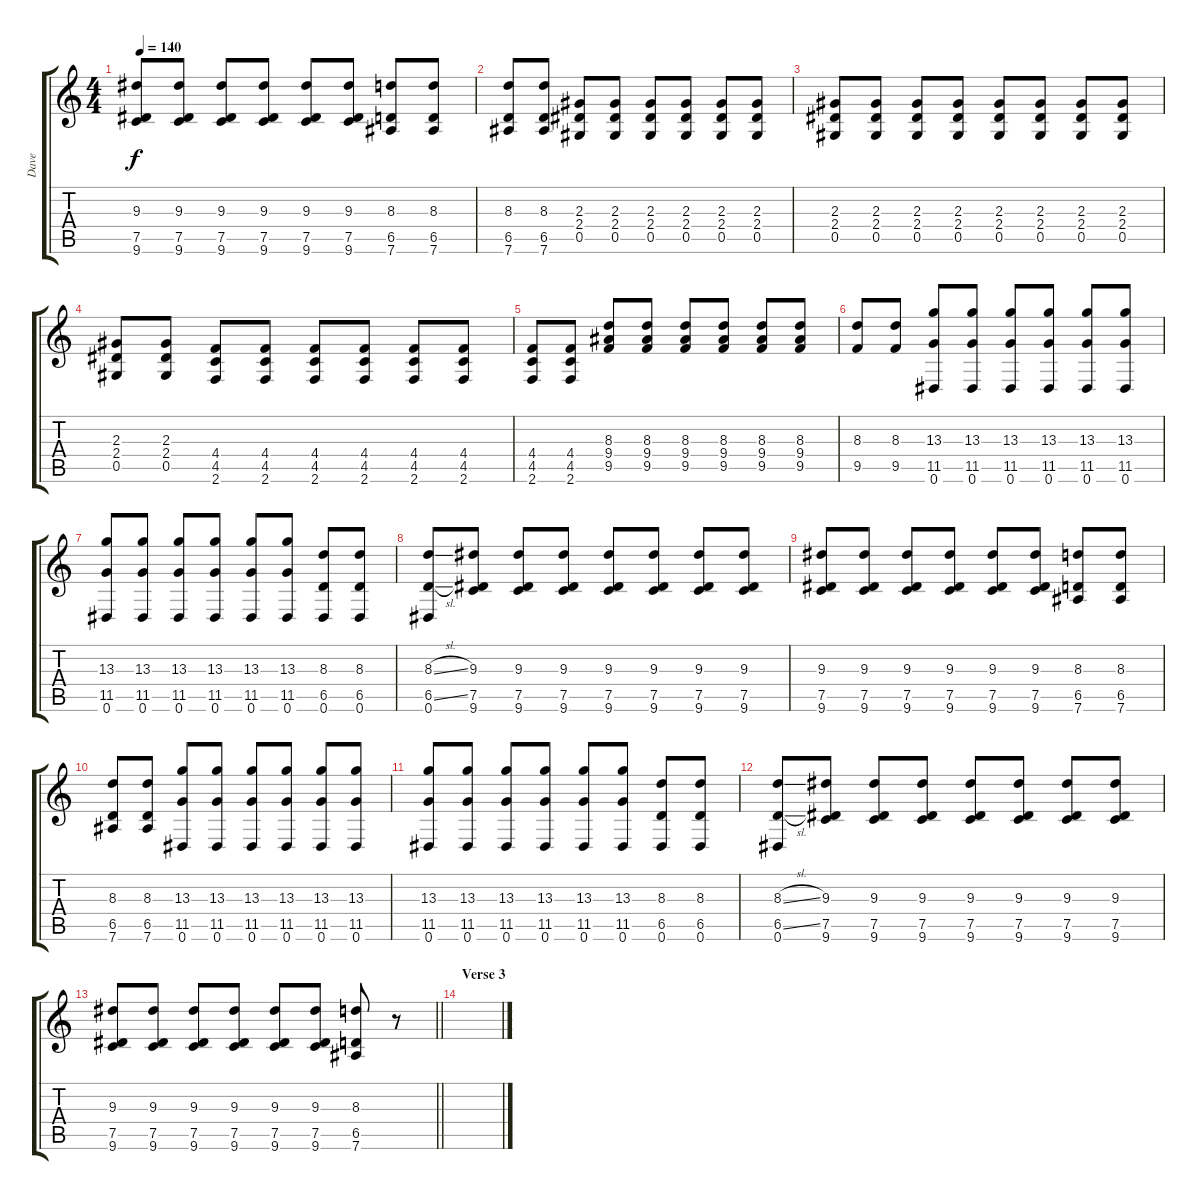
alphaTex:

\track ("Dave" "Dave") {instrument overdrivenguitar}
\staff {score tabs}
\tuning (Eb4 Bb3 Gb3 Db3 Ab2 Eb2) {hide}
\ts (4 4)
\tempo 140
\clef g2
\ks c
(9.3 7.5 9.6).8{dy f} (9.3 7.5 9.6).8 (9.3 7.5 9.6).8 (9.3 7.5 9.6).8 (9.3 7.5 9.6).8 (9.3 7.5 9.6).8 (8.3 6.5 7.6).8 (8.3 6.5 7.6).8 |
(8.3 6.5 7.6).8 (8.3 6.5 7.6).8 (2.3 2.4 0.5).8 (2.3 2.4 0.5).8 (2.3 2.4 0.5).8 (2.3 2.4 0.5).8 (2.3 2.4 0.5).8 (2.3 2.4 0.5).8 |
(2.3 2.4 0.5).8 (2.3 2.4 0.5).8 (2.3 2.4 0.5).8 (2.3 2.4 0.5).8 (2.3 2.4 0.5).8 (2.3 2.4 0.5).8 (2.3 2.4 0.5).8 (2.3 2.4 0.5).8 |
(2.3 2.4 0.5).8 (2.3 2.4 0.5).8 (4.4 4.5 2.6).8 (4.4 4.5 2.6).8 (4.4 4.5 2.6).8 (4.4 4.5 2.6).8 (4.4 4.5 2.6).8 (4.4 4.5 2.6).8 |
(4.4 4.5 2.6).8 (4.4 4.5 2.6).8 (8.3 9.4 9.5).8 (8.3 9.4 9.5).8 (8.3 9.4 9.5).8 (8.3 9.4 9.5).8 (8.3 9.4 9.5).8 (8.3 9.4 9.5).8 |
(8.3 9.5).8 (8.3 9.5).8 (13.3 11.5 0.6).8{instrument overdrivenguitar} (13.3 11.5 0.6).8 (13.3 11.5 0.6).8 (13.3 11.5 0.6).8 (13.3 11.5 0.6).8 (13.3 11.5 0.6).8 |
(13.3 11.5 0.6).8 (13.3 11.5 0.6).8 (13.3 11.5 0.6).8 (13.3 11.5 0.6).8 (13.3 11.5 0.6).8 (13.3 11.5 0.6).8 (8.3 6.5 0.6).8 (8.3 6.5 0.6).8 |
(8.3{sl} 6.5{sl} 0.6).8 (9.3 7.5 9.6).8 (9.3 7.5 9.6).8 (9.3 7.5 9.6).8 (9.3 7.5 9.6).8 (9.3 7.5 9.6).8 (9.3 7.5 9.6).8 (9.3 7.5 9.6).8 |
(9.3 7.5 9.6).8 (9.3 7.5 9.6).8 (9.3 7.5 9.6).8 (9.3 7.5 9.6).8 (9.3 7.5 9.6).8 (9.3 7.5 9.6).8 (8.3 6.5 7.6).8 (8.3 6.5 7.6).8 |
(8.3 6.5 7.6).8 (8.3 6.5 7.6).8 (13.3 11.5 0.6).8{instrument overdrivenguitar} (13.3 11.5 0.6).8 (13.3 11.5 0.6).8 (13.3 11.5 0.6).8 (13.3 11.5 0.6).8 (13.3 11.5 0.6).8 |
(13.3 11.5 0.6).8 (13.3 11.5 0.6).8 (13.3 11.5 0.6).8 (13.3 11.5 0.6).8 (13.3 11.5 0.6).8 (13.3 11.5 0.6).8 (8.3 6.5 0.6).8 (8.3 6.5 0.6).8 |
(8.3{sl} 6.5{sl} 0.6).8 (9.3 7.5 9.6).8 (9.3 7.5 9.6).8 (9.3 7.5 9.6).8 (9.3 7.5 9.6).8 (9.3 7.5 9.6).8 (9.3 7.5 9.6).8 (9.3 7.5 9.6).8 |
\barLineRight lightlight
(9.3 7.5 9.6).8 (9.3 7.5 9.6).8 (9.3 7.5 9.6).8 (9.3 7.5 9.6).8 (9.3 7.5 9.6).8 (9.3 7.5 9.6).8 (8.3 6.5 7.6).8 r.8 |
\section ("" "Verse 3")
